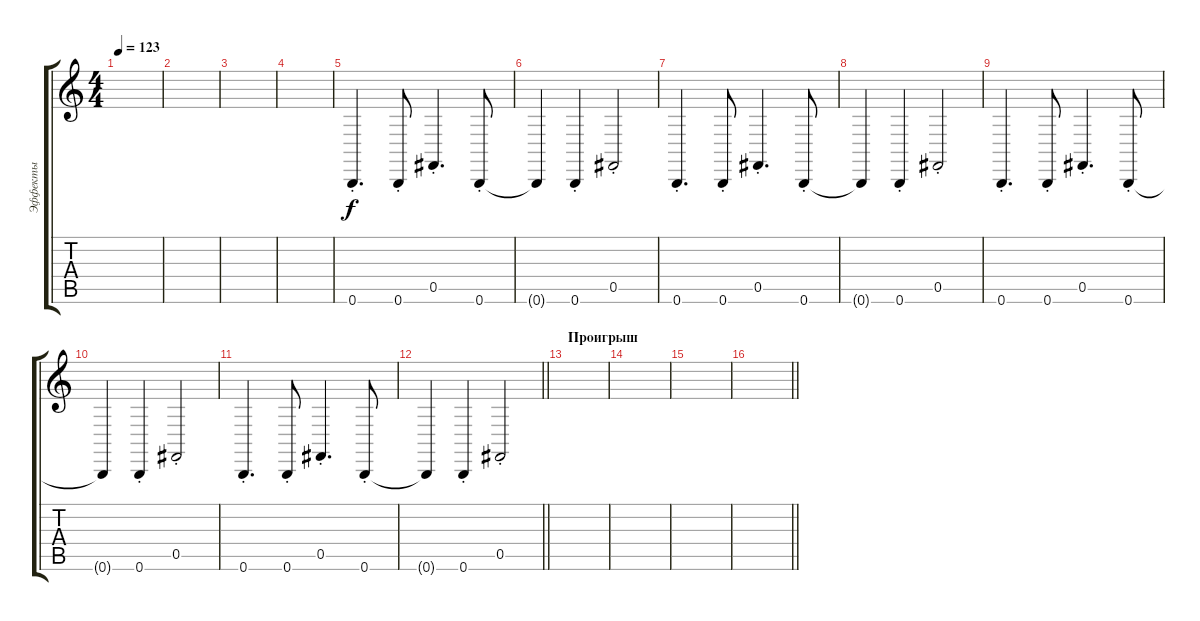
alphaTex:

\track ("Эффекты" "Эффекты") {instrument gunshot}
\staff {score tabs}
\tuning (Db4 Ab3 E3 B2 Gb2 B1) {hide}
\ts (4 4)
\tempo 123
\clef g2
\ks c
|
|
|
|
0.6{st}.4{d} 0.6{st}.8 0.5{st}.4{d} 0.6{st}.8 |
0.6{t}.4 0.6{st}.4 0.5{st}.2 |
0.6{st}.4{d} 0.6{st}.8 0.5{st}.4{d} 0.6{st}.8 |
0.6{t}.4 0.6{st}.4 0.5{st}.2 |
0.6{st}.4{d} 0.6{st}.8 0.5{st}.4{d} 0.6{st}.8 |
0.6{t}.4 0.6{st}.4 0.5{st}.2 |
0.6{st}.4{d} 0.6{st}.8 0.5{st}.4{d} 0.6{st}.8 |
\barLineRight lightlight
0.6{t}.4 0.6{st}.4 0.5{st}.2 |
\section ("" "Проигрыш")
|
|
|
\barLineRight lightlight
